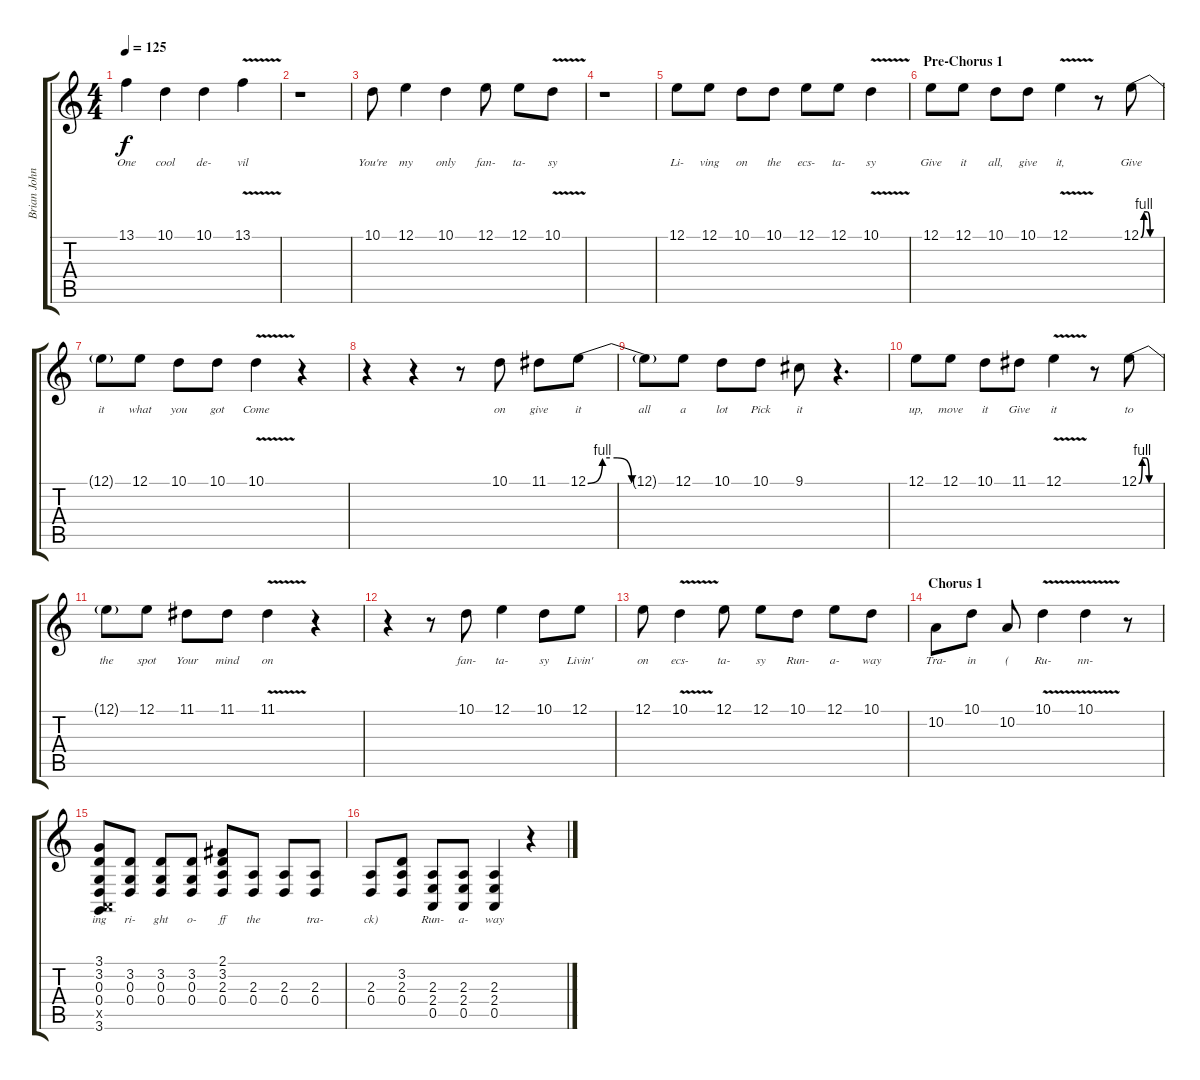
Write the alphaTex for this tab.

\track ("Brian Johnson" "Brian John") {instrument lead6voice}
\staff {score tabs}
\tuning (E4 B3 G3 D3 A2 E2) {hide}
\ts (4 4)
\tempo 125
\clef g2
\ks c
13.1.4{lyrics (0 "One") lyrics (1 "") lyrics (2 "") lyrics (3 "") lyrics (4 "") dy f} 10.1.4{lyrics (0 "cool") lyrics (1 "") lyrics (2 "") lyrics (3 "") lyrics (4 "")} 10.1.4{lyrics (0 "de-") lyrics (1 "") lyrics (2 "") lyrics (3 "") lyrics (4 "")} 13.1{v}.4{lyrics (0 "vil") lyrics (1 "") lyrics (2 "") lyrics (3 "") lyrics (4 "")} |
r.1 |
10.1.8{lyrics (0 "You're") lyrics (1 "") lyrics (2 "") lyrics (3 "") lyrics (4 "")} 12.1.4{lyrics (0 "my") lyrics (1 "") lyrics (2 "") lyrics (3 "") lyrics (4 "")} 10.1.4{lyrics (0 "only") lyrics (1 "") lyrics (2 "") lyrics (3 "") lyrics (4 "")} 12.1.8{lyrics (0 "fan-") lyrics (1 "") lyrics (2 "") lyrics (3 "") lyrics (4 "")} 12.1.8{lyrics (0 "ta-") lyrics (1 "") lyrics (2 "") lyrics (3 "") lyrics (4 "")} 10.1{v}.8{lyrics (0 "sy") lyrics (1 "") lyrics (2 "") lyrics (3 "") lyrics (4 "")} |
r.1 |
12.1.8{lyrics (0 "Li-") lyrics (1 "") lyrics (2 "") lyrics (3 "") lyrics (4 "")} 12.1.8{lyrics (0 "ving") lyrics (1 "") lyrics (2 "") lyrics (3 "") lyrics (4 "")} 10.1.8{lyrics (0 "on") lyrics (1 "") lyrics (2 "") lyrics (3 "") lyrics (4 "")} 10.1.8{lyrics (0 "the") lyrics (1 "") lyrics (2 "") lyrics (3 "") lyrics (4 "")} 12.1.8{lyrics (0 "ecs-") lyrics (1 "") lyrics (2 "") lyrics (3 "") lyrics (4 "")} 12.1.8{lyrics (0 "ta-") lyrics (1 "") lyrics (2 "") lyrics (3 "") lyrics (4 "")} 10.1{v}.4{lyrics (0 "sy") lyrics (1 "") lyrics (2 "") lyrics (3 "") lyrics (4 "")} |
\section ("" "Pre-Chorus 1")
12.1.8{lyrics (0 "Give") lyrics (1 "") lyrics (2 "") lyrics (3 "") lyrics (4 "")} 12.1.8{lyrics (0 "it") lyrics (1 "") lyrics (2 "") lyrics (3 "") lyrics (4 "")} 10.1.8{lyrics (0 "all,") lyrics (1 "") lyrics (2 "") lyrics (3 "") lyrics (4 "")} 10.1.8{lyrics (0 "give") lyrics (1 "") lyrics (2 "") lyrics (3 "") lyrics (4 "")} 12.1{v}.4{lyrics (0 "it,") lyrics (1 "") lyrics (2 "") lyrics (3 "") lyrics (4 "")} r.8 12.1{be (custom 0 0 10 4 20 4 30 0 60 0)}.8{lyrics (0 "Give") lyrics (1 "") lyrics (2 "") lyrics (3 "") lyrics (4 "")} |
12.1{t}.8{lyrics (0 "it") lyrics (1 "") lyrics (2 "") lyrics (3 "") lyrics (4 "")} 12.1.8{lyrics (0 "what") lyrics (1 "") lyrics (2 "") lyrics (3 "") lyrics (4 "")} 10.1.8{lyrics (0 "you") lyrics (1 "") lyrics (2 "") lyrics (3 "") lyrics (4 "")} 10.1.8{lyrics (0 "got") lyrics (1 "") lyrics (2 "") lyrics (3 "") lyrics (4 "")} 10.1{v}.4{lyrics (0 "Come") lyrics (1 "") lyrics (2 "") lyrics (3 "") lyrics (4 "")} r.4 |
r.4 r.4 r.8 10.1.8{lyrics (0 "on") lyrics (1 "") lyrics (2 "") lyrics (3 "") lyrics (4 "")} 11.1.8{lyrics (0 "give") lyrics (1 "") lyrics (2 "") lyrics (3 "") lyrics (4 "")} 12.1{be (custom 0 0 10 4 20 4 30 0 60 0)}.8{lyrics (0 "it") lyrics (1 "") lyrics (2 "") lyrics (3 "") lyrics (4 "")} |
12.1{t}.8{lyrics (0 "all") lyrics (1 "") lyrics (2 "") lyrics (3 "") lyrics (4 "")} 12.1.8{lyrics (0 "a") lyrics (1 "") lyrics (2 "") lyrics (3 "") lyrics (4 "")} 10.1.8{lyrics (0 "lot") lyrics (1 "") lyrics (2 "") lyrics (3 "") lyrics (4 "")} 10.1.8{lyrics (0 "Pick") lyrics (1 "") lyrics (2 "") lyrics (3 "") lyrics (4 "")} 9.1.8{lyrics (0 "it") lyrics (1 "") lyrics (2 "") lyrics (3 "") lyrics (4 "")} r.4{d} |
12.1.8{lyrics (0 "up,") lyrics (1 "") lyrics (2 "") lyrics (3 "") lyrics (4 "")} 12.1.8{lyrics (0 "move") lyrics (1 "") lyrics (2 "") lyrics (3 "") lyrics (4 "")} 10.1.8{lyrics (0 "it") lyrics (1 "") lyrics (2 "") lyrics (3 "") lyrics (4 "")} 11.1.8{lyrics (0 "Give") lyrics (1 "") lyrics (2 "") lyrics (3 "") lyrics (4 "")} 12.1{v}.4{lyrics (0 "it") lyrics (1 "") lyrics (2 "") lyrics (3 "") lyrics (4 "")} r.8 12.1{be (custom 0 0 10 4 20 4 30 0 60 0)}.8{lyrics (0 "to") lyrics (1 "") lyrics (2 "") lyrics (3 "") lyrics (4 "")} |
12.1{t}.8{lyrics (0 "the") lyrics (1 "") lyrics (2 "") lyrics (3 "") lyrics (4 "")} 12.1.8{lyrics (0 "spot") lyrics (1 "") lyrics (2 "") lyrics (3 "") lyrics (4 "")} 11.1.8{lyrics (0 "Your") lyrics (1 "") lyrics (2 "") lyrics (3 "") lyrics (4 "")} 11.1.8{lyrics (0 "mind") lyrics (1 "") lyrics (2 "") lyrics (3 "") lyrics (4 "")} 11.1{v}.4{lyrics (0 "on") lyrics (1 "") lyrics (2 "") lyrics (3 "") lyrics (4 "")} r.4 |
r.4 r.8 10.1.8{lyrics (0 "fan-") lyrics (1 "") lyrics (2 "") lyrics (3 "") lyrics (4 "")} 12.1.4{lyrics (0 "ta-") lyrics (1 "") lyrics (2 "") lyrics (3 "") lyrics (4 "")} 10.1.8{lyrics (0 "sy") lyrics (1 "") lyrics (2 "") lyrics (3 "") lyrics (4 "")} 12.1.8{lyrics (0 "Livin'") lyrics (1 "") lyrics (2 "") lyrics (3 "") lyrics (4 "")} |
12.1.8{lyrics (0 "on") lyrics (1 "") lyrics (2 "") lyrics (3 "") lyrics (4 "")} 10.1{v}.4{lyrics (0 "ecs-") lyrics (1 "") lyrics (2 "") lyrics (3 "") lyrics (4 "")} 12.1.8{lyrics (0 "ta-") lyrics (1 "") lyrics (2 "") lyrics (3 "") lyrics (4 "")} 12.1.8{lyrics (0 "sy") lyrics (1 "") lyrics (2 "") lyrics (3 "") lyrics (4 "")} 10.1.8{lyrics (0 "Run-") lyrics (1 "") lyrics (2 "") lyrics (3 "") lyrics (4 "")} 12.1.8{lyrics (0 "a-") lyrics (1 "") lyrics (2 "") lyrics (3 "") lyrics (4 "")} 10.1.8{lyrics (0 "way") lyrics (1 "") lyrics (2 "") lyrics (3 "") lyrics (4 "")} |
\section ("" "Chorus 1")
10.2.8{lyrics (0 "Tra-") lyrics (1 "") lyrics (2 "") lyrics (3 "") lyrics (4 "")} 10.1.8{lyrics (0 "in") lyrics (1 "") lyrics (2 "") lyrics (3 "") lyrics (4 "")} 10.2.8{lyrics (0 "(") lyrics (1 "") lyrics (2 "") lyrics (3 "") lyrics (4 "")} 10.1{v}.4{lyrics (0 "Ru-") lyrics (1 "") lyrics (2 "") lyrics (3 "") lyrics (4 "")} 10.1{v}.4{lyrics (0 "nn-") lyrics (1 "") lyrics (2 "") lyrics (3 "") lyrics (4 "")} r.8 |
(3.1 3.2 0.3 0.4 0.5{x} 3.6).8{lyrics (0 "ing") lyrics (1 "") lyrics (2 "") lyrics (3 "") lyrics (4 "")} (3.2 0.3 0.4).8{lyrics (0 "ri-") lyrics (1 "") lyrics (2 "") lyrics (3 "") lyrics (4 "")} (3.2 0.3 0.4).8{lyrics (0 "ght") lyrics (1 "") lyrics (2 "") lyrics (3 "") lyrics (4 "")} (3.2 0.3 0.4).8{lyrics (0 "o-") lyrics (1 "") lyrics (2 "") lyrics (3 "") lyrics (4 "")} (2.1 3.2 2.3 0.4).8{lyrics (0 "ff") lyrics (1 "") lyrics (2 "") lyrics (3 "") lyrics (4 "")} (2.3 0.4).8{lyrics (0 "the") lyrics (1 "") lyrics (2 "") lyrics (3 "") lyrics (4 "")} (2.3 0.4).8{lyrics (0 "") lyrics (1 "") lyrics (2 "") lyrics (3 "") lyrics (4 "")} (2.3 0.4).8{lyrics (0 "tra-") lyrics (1 "") lyrics (2 "") lyrics (3 "") lyrics (4 "")} |
(2.3 0.4).8{lyrics (0 "ck)") lyrics (1 "") lyrics (2 "") lyrics (3 "") lyrics (4 "")} (3.2 2.3 0.4).8{lyrics (0 "") lyrics (1 "") lyrics (2 "") lyrics (3 "") lyrics (4 "")} (2.3 2.4 0.5).8{lyrics (0 "Run-") lyrics (1 "") lyrics (2 "") lyrics (3 "") lyrics (4 "")} (2.3 2.4 0.5).8{lyrics (0 "a-") lyrics (1 "") lyrics (2 "") lyrics (3 "") lyrics (4 "")} (2.3 2.4 0.5).4{lyrics (0 "way") lyrics (1 "") lyrics (2 "") lyrics (3 "") lyrics (4 "")} r.4
